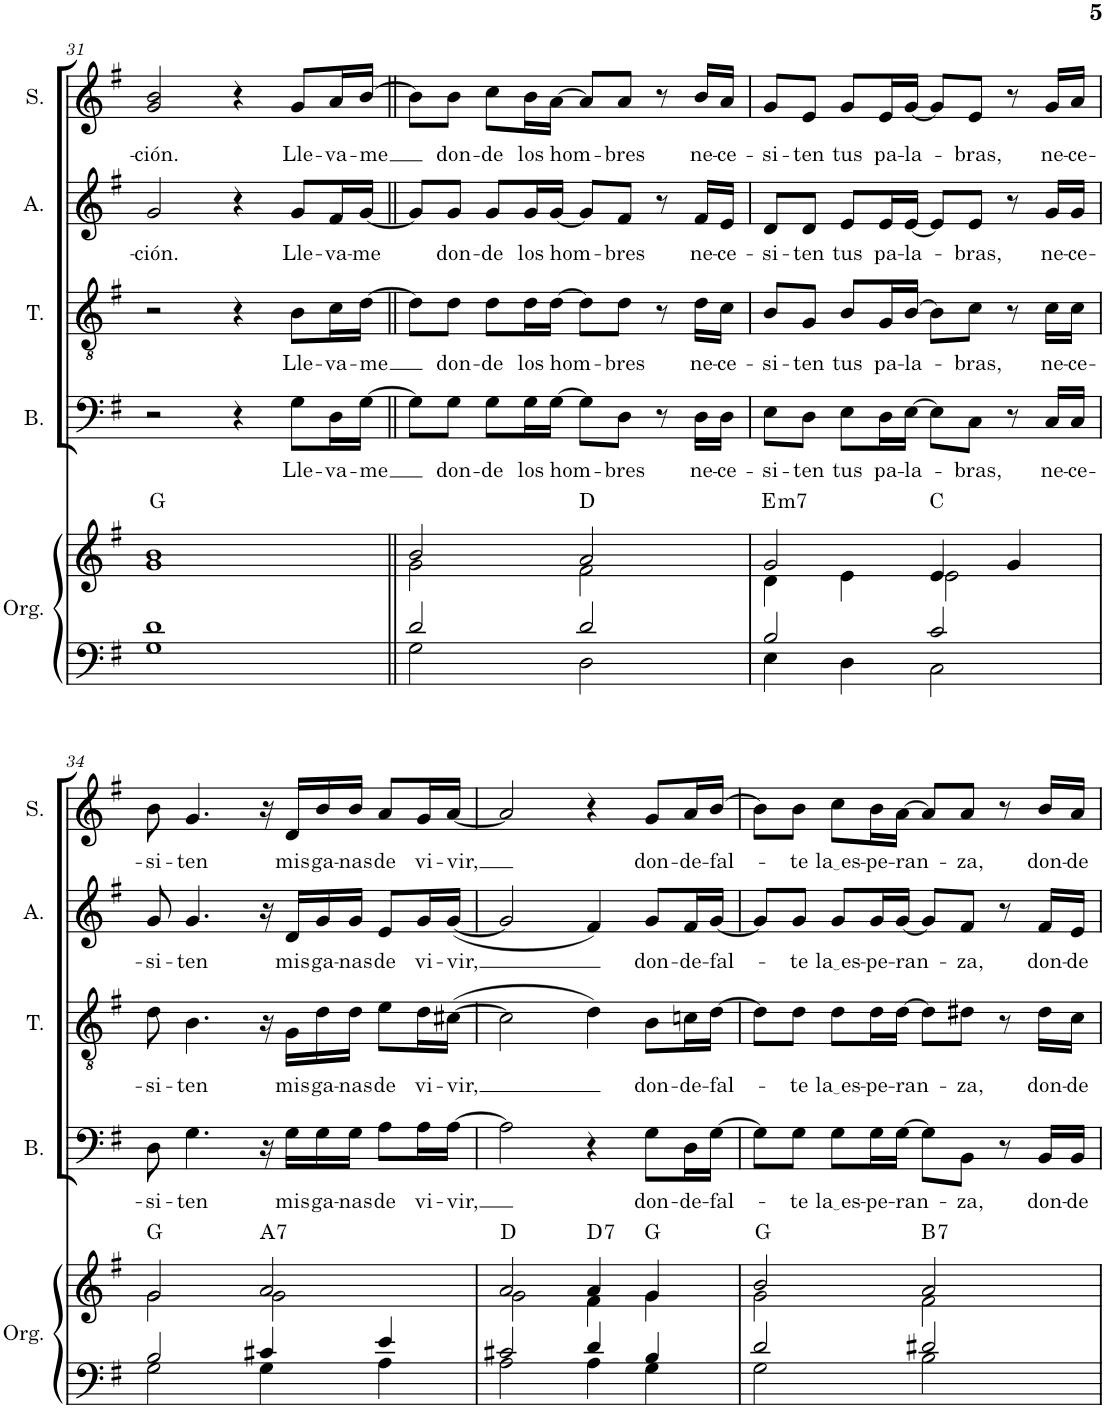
**kern	**kern	**harte	**kern	**text	**kern	**text	**kern	**text	**kern	**text
*part5	*part5	*part5	*part4	*part4	*part3	*part3	*part2	*part2	*part1	*part1
*staff6	*staff5	*	*staff4	*staff4	*staff3	*staff3	*staff2	*staff2	*staff1	*staff1
*I"Órgano	*	*	*I"Bajo	*	*I"Tenor	*	*I"Alto	*	*I"Soprano	*
*	*	*	*I'B.	*	*I'T.	*	*I'A.	*	*I'S.	*
!!LO:PB:g=z
*clefF4	*clefG2	*	*clefF4	*	*clefGv2	*	*clefG2	*	*clefG2	*
*k[f#]	*k[f#]	*	*k[f#]	*	*k[f#]	*	*k[f#]	*	*k[f#]	*
*M4/4	*M4/4	*	*M4/4	*	*M4/4	*	*M4/4	*	*M4/4	*
=31	=31	=31	=31	=31	=31	=31	=31	=31	=31	=31
*^	*	*	*	*	*	*	*	*	*	*
!	!	!	!	!	!	!	!	!	!LO:LY:b	!	!LO:LY:b
1d	1G	1g 1b	G:maj	2r	.	2r	.	2g/	-ción.	2g/ 2b/	-ción.
.	.	.	.	4r	.	4r	.	4r	.	4r	.
!	!	!	!	!	!LO:LY:b	!	!LO:LY:b	!	!LO:LY:b	!	!LO:LY:b
.	.	.	.	8G\L	Lle-	8B\L	Lle-	8g/L	Lle-	8g/L	Lle-
!	!	!	!	!	!LO:LY:b	!	!LO:LY:b	!	!LO:LY:b	!	!LO:LY:b
.	.	.	.	16D\L	-va-	16c\L	-va-	16f#/L	-va-	16a/L	-va-
!	!	!	!	!	!LO:LY:b	!	!LO:LY:b	!	!LO:LY:b	!	!LO:LY:b
.	.	.	.	[16G\JJ	-me	[16d\JJ	-me	[16g/JJ	-me	[16b/JJ	-me
=32||	=32||	=32||	=32||	=32||	=32||	=32||	=32||	=32||	=32||	=32||	=32||
*	*	*^	*	*	*	*	*	*	*	*	*
2d/	2G\	2b/	2g\	.	8G\L]	.	8d\L]	.	8g/L]	.	8b\L]	.
!	!	!	!	!	!	!LO:LY:b	!	!LO:LY:b	!	!LO:LY:b	!	!LO:LY:b
.	.	.	.	.	8G\J	don-	8d\J	don-	8g/J	don-	8b\J	don-
!	!	!	!	!	!	!LO:LY:b	!	!LO:LY:b	!	!LO:LY:b	!	!LO:LY:b
.	.	.	.	.	8G\L	-de	8d\L	-de	8g/L	-de	8cc\L	-de
!	!	!	!	!	!	!LO:LY:b	!	!LO:LY:b	!	!LO:LY:b	!	!LO:LY:b
.	.	.	.	.	16G\L	los	16d\L	los	16g/L	los	16b\L	los
!	!	!	!	!	!	!LO:LY:b	!	!LO:LY:b	!	!LO:LY:b	!	!LO:LY:b
.	.	.	.	.	[16G\JJ	hom-	[16d\JJ	hom-	[16g/JJ	hom-	[16a\JJ	hom-
2d/	2D\	2a/	2f#\	D:maj	8G\L]	.	8d\L]	.	8g/L]	.	8a/L]	.
!	!	!	!	!	!	!LO:LY:b	!	!LO:LY:b	!	!LO:LY:b	!	!LO:LY:b
.	.	.	.	.	8D\J	-bres	8d\J	-bres	8f#/J	-bres	8a/J	-bres
.	.	.	.	.	8r	.	8r	.	8r	.	8r	.
!	!	!	!	!	!	!LO:LY:b	!	!LO:LY:b	!	!LO:LY:b	!	!LO:LY:b
.	.	.	.	.	16D\LL	ne-	16d\LL	ne-	16f#/LL	ne-	16b/LL	ne-
!	!	!	!	!	!	!LO:LY:b	!	!LO:LY:b	!	!LO:LY:b	!	!LO:LY:b
.	.	.	.	.	16D\JJ	-ce-	16c\JJ	-ce-	16e/JJ	-ce-	16a/JJ	-ce-
=33	=33	=33	=33	=33	=33	=33	=33	=33	=33	=33	=33	=33
!	!	!	!	!LO:H:kt=m7	!	!LO:LY:b	!	!LO:LY:b	!	!LO:LY:b	!	!LO:LY:b
2B/	4E\	2g/	4d\	E:min7	8E\L	-si-	8B/L	-si-	8d/L	-si-	8g/L	-si-
!	!	!	!	!	!	!LO:LY:b	!	!LO:LY:b	!	!LO:LY:b	!	!LO:LY:b
.	.	.	.	.	8D\J	-ten	8G/J	-ten	8d/J	-ten	8e/J	-ten
!	!	!	!	!	!	!LO:LY:b	!	!LO:LY:b	!	!LO:LY:b	!	!LO:LY:b
.	4D\	.	4e\	.	8E\L	tus	8B/L	tus	8e/L	tus	8g/L	tus
!	!	!	!	!	!	!LO:LY:b	!	!LO:LY:b	!	!LO:LY:b	!	!LO:LY:b
.	.	.	.	.	16D\L	pa-	16G/L	pa-	16e/L	pa-	16e/L	pa-
!	!	!	!	!	!	!LO:LY:b	!	!LO:LY:b	!	!LO:LY:b	!	!LO:LY:b
.	.	.	.	.	[16E\JJ	-la-	[16B/JJ	-la-	[16e/JJ	-la-	[16g/JJ	-la-
2c/	2C\	4e/	2e\	C:maj	8E\L]	.	8B\L]	.	8e/L]	.	8g/L]	.
!	!	!	!	!	!	!LO:LY:b	!	!LO:LY:b	!	!LO:LY:b	!	!LO:LY:b
.	.	.	.	.	8C\J	-bras,	8c\J	-bras,	8e/J	-bras,	8e/J	-bras,
.	.	4g/	.	.	8r	.	8r	.	8r	.	8r	.
!	!	!	!	!	!	!LO:LY:b	!	!LO:LY:b	!	!LO:LY:b	!	!LO:LY:b
.	.	.	.	.	16C/LL	ne-	16c\LL	ne-	16g/LL	ne-	16g/LL	ne-
!	!	!	!	!	!	!LO:LY:b	!	!LO:LY:b	!	!LO:LY:b	!	!LO:LY:b
.	.	.	.	.	16C/JJ	-ce-	16c\JJ	-ce-	16g/JJ	-ce-	16a/JJ	-ce-
!!LO:LB:g=z
=34	=34	=34	=34	=34	=34	=34	=34	=34	=34	=34	=34	=34
!	!	!	!	!	!	!LO:LY:b	!	!LO:LY:b	!	!LO:LY:b	!	!LO:LY:b
2B/	2G\	2g/	2g\	G:maj	8D\	-si-	8d\	-si-	8g/	-si-	8b\	-si-
!	!	!	!	!	!	!LO:LY:b	!	!LO:LY:b	!	!LO:LY:b	!	!LO:LY:b
.	.	.	.	.	4.G\	-ten	4.B\	-ten	4.g/	-ten	4.g/	-ten
!	!	!	!	!LO:H:kt=7	!	!	!	!	!	!	!	!
4c#X/	4G\	2a/	2g\	A:7	16r	.	16r	.	16r	.	16r	.
!	!	!	!	!	!	!LO:LY:b	!	!LO:LY:b	!	!LO:LY:b	!	!LO:LY:b
.	.	.	.	.	16G\LL	mis	16G\LL	mis	16d/LL	mis	16d/LL	mis
!	!	!	!	!	!	!LO:LY:b	!	!LO:LY:b	!	!LO:LY:b	!	!LO:LY:b
.	.	.	.	.	16G\	ga-	16d\	ga-	16g/	ga-	16b/	ga-
!	!	!	!	!	!	!LO:LY:b	!	!LO:LY:b	!	!LO:LY:b	!	!LO:LY:b
.	.	.	.	.	16G\JJ	-nas	16d\JJ	-nas	16g/JJ	-nas	16b/JJ	-nas
!	!	!	!	!	!	!LO:LY:b	!	!LO:LY:b	!	!LO:LY:b	!	!LO:LY:b
4e/	4A\	.	.	.	8A\L	de	8e\L	de	8e/L	de	8a/L	de
!	!	!	!	!	!	!LO:LY:b	!	!LO:LY:b	!	!LO:LY:b	!	!LO:LY:b
.	.	.	.	.	16A\L	vi-	16d\L	vi-	16g/L	vi-	16g/L	vi-
!	!	!	!	!	!	!LO:LY:b	!	!LO:LY:b	!	!LO:LY:b	!	!LO:LY:b
.	.	.	.	.	[16A\JJ	-vir,	([16c#X\JJ	-vir,	([16g/JJ	-vir,	[16a/JJ	-vir,
=35	=35	=35	=35	=35	=35	=35	=35	=35	=35	=35	=35	=35
2c#X/	2A\	2a/	2g\	D:maj	2A\]	.	2c#\]	.	2g/]	.	2a/]	.
!	!	!	!	!LO:H:kt=7	!	!	!	!	!	!	!	!
4d/	4A\	4a/	4f#\	D:7	4r	.	4d\)	.	4f#/)	.	4r	.
!	!	!	!	!	!	!LO:LY:b	!	!LO:LY:b	!	!LO:LY:b	!	!LO:LY:b
4B/	4G\	4g/	4g\	G:maj	8G\L	don-	8B\L	don-	8g/L	don-	8g/L	don-
!	!	!	!	!	!	!LO:LY:b	!	!LO:LY:b	!	!LO:LY:b	!	!LO:LY:b
.	.	.	.	.	16D\L	-de-	16cn\L	-de-	16f#/L	-de-	16a/L	-de-
!	!	!	!	!	!	!LO:LY:b	!	!LO:LY:b	!	!LO:LY:b	!	!LO:LY:b
.	.	.	.	.	[16G\JJ	-fal-	[16d\JJ	-fal-	[16g/JJ	-fal-	[16b/JJ	-fal-
=36	=36	=36	=36	=36	=36	=36	=36	=36	=36	=36	=36	=36
2d/	2G\	2b/	2g\	G:maj	8G\L]	.	8d\L]	.	8g/L]	.	8b\L]	.
!	!	!	!	!	!	!LO:LY:b	!	!LO:LY:b	!	!LO:LY:b	!	!LO:LY:b
.	.	.	.	.	8G\J	-te	8d\J	-te	8g/J	-te	8b\J	-te
!	!	!	!	!	!	!LO:LY:b	!	!LO:LY:b	!	!LO:LY:b	!	!LO:LY:b
.	.	.	.	.	8G\L	la es	8d\L	la es	8g/L	la es	8cc\L	la es
!	!	!	!	!	!	!LO:LY:b	!	!LO:LY:b	!	!LO:LY:b	!	!LO:LY:b
.	.	.	.	.	16G\L	-pe-	16d\L	-pe-	16g/L	-pe-	16b\L	-pe-
!	!	!	!	!	!	!LO:LY:b	!	!LO:LY:b	!	!LO:LY:b	!	!LO:LY:b
.	.	.	.	.	[16G\JJ	-ran-	[16d\JJ	-ran-	[16g/JJ	-ran-	[16a\JJ	-ran-
!	!	!	!	!LO:H:kt=7	!	!	!	!	!	!	!	!
2d#X/	2B\	2a/	2f#\	B:7	8G\L]	.	8d\L]	.	8g/L]	.	8a/L]	.
!	!	!	!	!	!	!LO:LY:b	!	!LO:LY:b	!	!LO:LY:b	!	!LO:LY:b
.	.	.	.	.	8BB\J	-za,	8d#X\J	-za,	8f#/J	-za,	8a/J	-za,
.	.	.	.	.	8r	.	8r	.	8r	.	8r	.
!	!	!	!	!	!	!LO:LY:b	!	!LO:LY:b	!	!LO:LY:b	!	!LO:LY:b
.	.	.	.	.	16BB/LL	don-	16d#\LL	don-	16f#/LL	don-	16b/LL	don-
!	!	!	!	!	!	!LO:LY:b	!	!LO:LY:b	!	!LO:LY:b	!	!LO:LY:b
.	.	.	.	.	16BB/JJ	-de	16c\JJ	-de	16e/JJ	-de	16a/JJ	-de
*v	*v	*	*	*	*	*	*	*	*	*	*	*
*	*v	*v	*	*	*	*	*	*	*	*	*
=	=	=	=	=	=	=	=	=	=	=
*-	*-	*-	*-	*-	*-	*-	*-	*-	*-	*-
